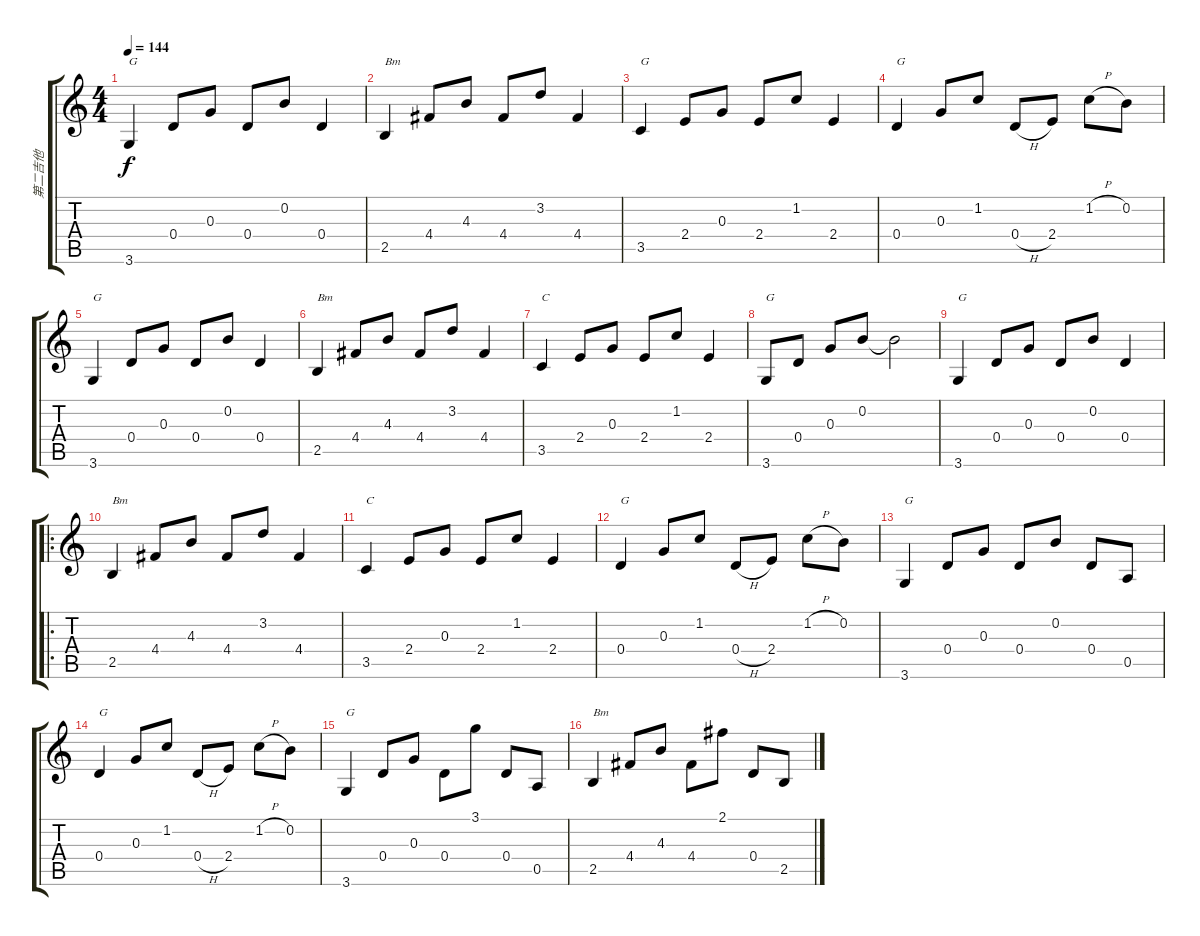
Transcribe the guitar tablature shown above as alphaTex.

\track ("第二吉他" "第二吉他") {instrument acousticguitarsteel}
\staff {score tabs}
\tuning (E4 B3 G3 D3 A2 E2) {hide}
\ts (4 4)
\tempo 144
\clef g2
\ks c
3.6.4{txt "G" dy f instrument acousticguitarsteel} 0.4.8 0.3.8 0.4.8 0.2.8 0.4.4 |
2.5.4{txt "Bm"} 4.4.8 4.3.8 4.4.8 3.2.8 4.4.4 |
3.5.4{txt "G"} 2.4.8 0.3.8 2.4.8 1.2.8 2.4.4 |
0.4.4{txt "G"} 0.3.8 1.2.8 0.4{h}.8 2.4.8 1.2{h}.8 0.2.8 |
3.6.4{txt "G"} 0.4.8 0.3.8 0.4.8 0.2.8 0.4.4 |
2.5.4{txt "Bm"} 4.4.8 4.3.8 4.4.8 3.2.8 4.4.4 |
3.5.4{txt "C"} 2.4.8 0.3.8 2.4.8 1.2.8 2.4.4 |
3.6.8{txt "G"} 0.4.8 0.3.8 0.2.8 0.2{t}.2 |
3.6.4{txt "G"} 0.4.8 0.3.8 0.4.8 0.2.8 0.4.4 |
\ro
2.5.4{txt "Bm"} 4.4.8 4.3.8 4.4.8 3.2.8 4.4.4 |
3.5.4{txt "C"} 2.4.8 0.3.8 2.4.8 1.2.8 2.4.4 |
0.4.4{txt "G"} 0.3.8 1.2.8 0.4{h}.8 2.4.8 1.2{h}.8 0.2.8 |
3.6.4{txt "G"} 0.4.8 0.3.8 0.4.8 0.2.8 0.4.8 0.5.8 |
0.4.4{txt "G"} 0.3.8 1.2.8 0.4{h}.8 2.4.8 1.2{h}.8 0.2.8 |
3.6.4{txt "G"} 0.4.8 0.3.8 0.4.8 3.1.8 0.4.8 0.5.8 |
2.5.4{txt "Bm"} 4.4.8 4.3.8 4.4.8 2.1.8 0.4.8 2.5.8
